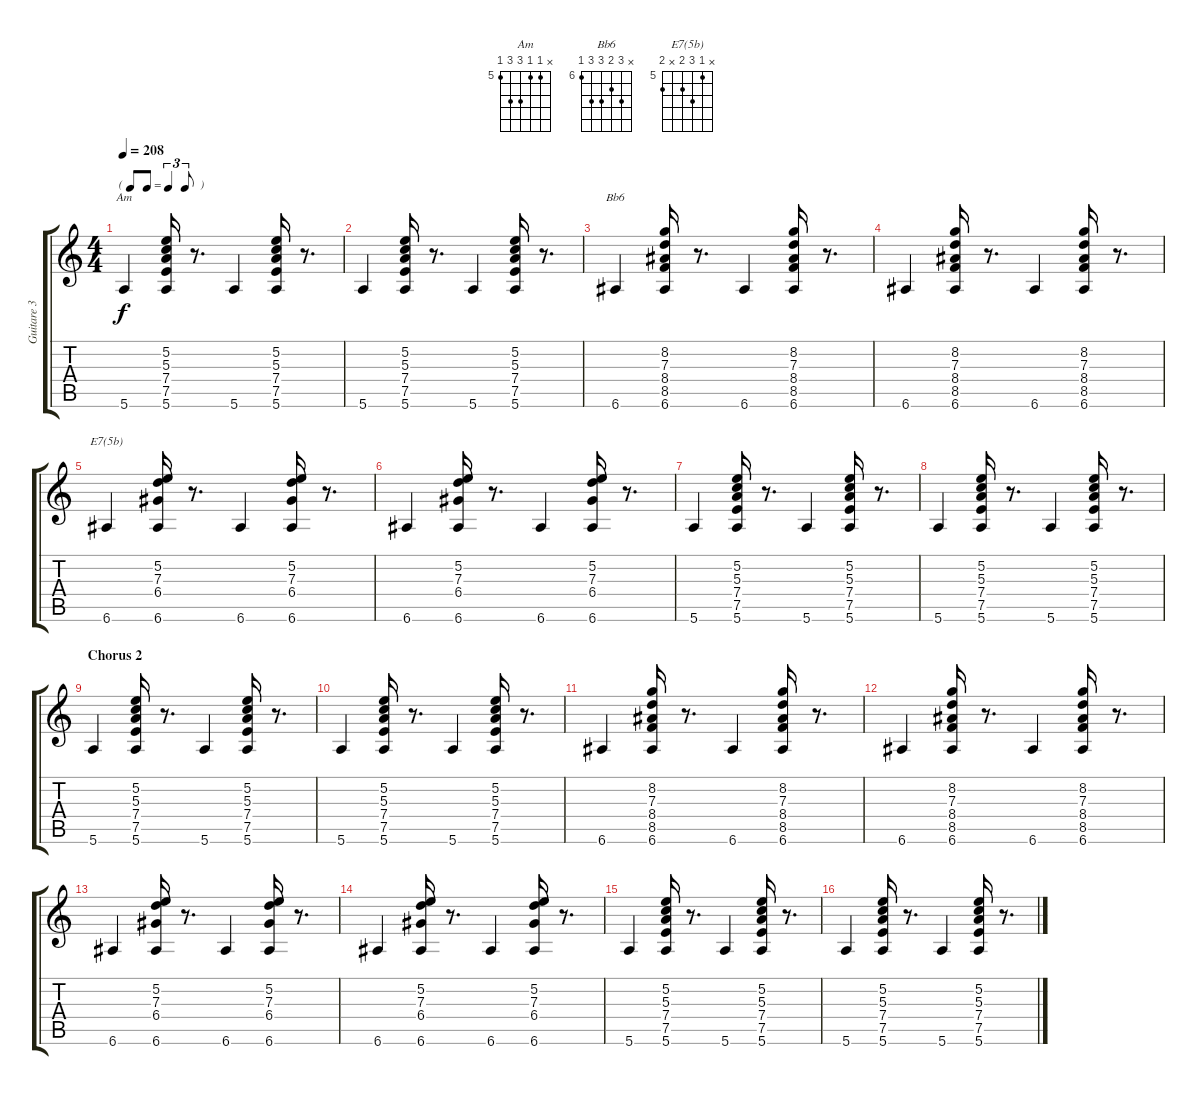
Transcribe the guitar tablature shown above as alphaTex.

\track ("Guitare 3" "Guitare 3") {instrument acousticguitarsteel}
\staff {score tabs}
\tuning (E4 B3 G3 D3 A2 E2) {hide}
\chord ("Am" x 5 5 7 7 5) {firstfret 5}
\chord ("Bb6" x 8 7 8 8 6) {firstfret 6}
\chord ("E7(5b)" x 5 7 6 x 6) {firstfret 5}
\ts (4 4)
\tf triplet8th
\tempo 208
\clef g2
\ks c
5.6.4{ch "Am" dy f} (5.2 5.3 7.4 7.5 5.6).16 r.8{d} 5.6.4 (5.2 5.3 7.4 7.5 5.6).16 r.8{d} |
5.6.4 (5.2 5.3 7.4 7.5 5.6).16 r.8{d} 5.6.4 (5.2 5.3 7.4 7.5 5.6).16 r.8{d} |
6.6.4{ch "Bb6"} (8.2 7.3 8.4 8.5 6.6).16 r.8{d} 6.6.4 (8.2 7.3 8.4 8.5 6.6).16 r.8{d} |
6.6.4 (8.2 7.3 8.4 8.5 6.6).16 r.8{d} 6.6.4 (8.2 7.3 8.4 8.5 6.6).16 r.8{d} |
6.6.4{ch "E7(5b)"} (5.2 7.3 6.4 6.6).16 r.8{d} 6.6.4 (5.2 7.3 6.4 6.6).16 r.8{d} |
6.6.4 (5.2 7.3 6.4 6.6).16 r.8{d} 6.6.4 (5.2 7.3 6.4 6.6).16 r.8{d} |
5.6.4 (5.2 5.3 7.4 7.5 5.6).16 r.8{d} 5.6.4 (5.2 5.3 7.4 7.5 5.6).16 r.8{d} |
5.6.4 (5.2 5.3 7.4 7.5 5.6).16 r.8{d} 5.6.4 (5.2 5.3 7.4 7.5 5.6).16 r.8{d} |
\section ("" "Chorus 2")
5.6.4 (5.2 5.3 7.4 7.5 5.6).16 r.8{d} 5.6.4 (5.2 5.3 7.4 7.5 5.6).16 r.8{d} |
5.6.4 (5.2 5.3 7.4 7.5 5.6).16 r.8{d} 5.6.4 (5.2 5.3 7.4 7.5 5.6).16 r.8{d} |
6.6.4 (8.2 7.3 8.4 8.5 6.6).16 r.8{d} 6.6.4 (8.2 7.3 8.4 8.5 6.6).16 r.8{d} |
6.6.4 (8.2 7.3 8.4 8.5 6.6).16 r.8{d} 6.6.4 (8.2 7.3 8.4 8.5 6.6).16 r.8{d} |
6.6.4 (5.2 7.3 6.4 6.6).16 r.8{d} 6.6.4 (5.2 7.3 6.4 6.6).16 r.8{d} |
6.6.4 (5.2 7.3 6.4 6.6).16 r.8{d} 6.6.4 (5.2 7.3 6.4 6.6).16 r.8{d} |
5.6.4 (5.2 5.3 7.4 7.5 5.6).16 r.8{d} 5.6.4 (5.2 5.3 7.4 7.5 5.6).16 r.8{d} |
5.6.4 (5.2 5.3 7.4 7.5 5.6).16 r.8{d} 5.6.4 (5.2 5.3 7.4 7.5 5.6).16 r.8{d}
